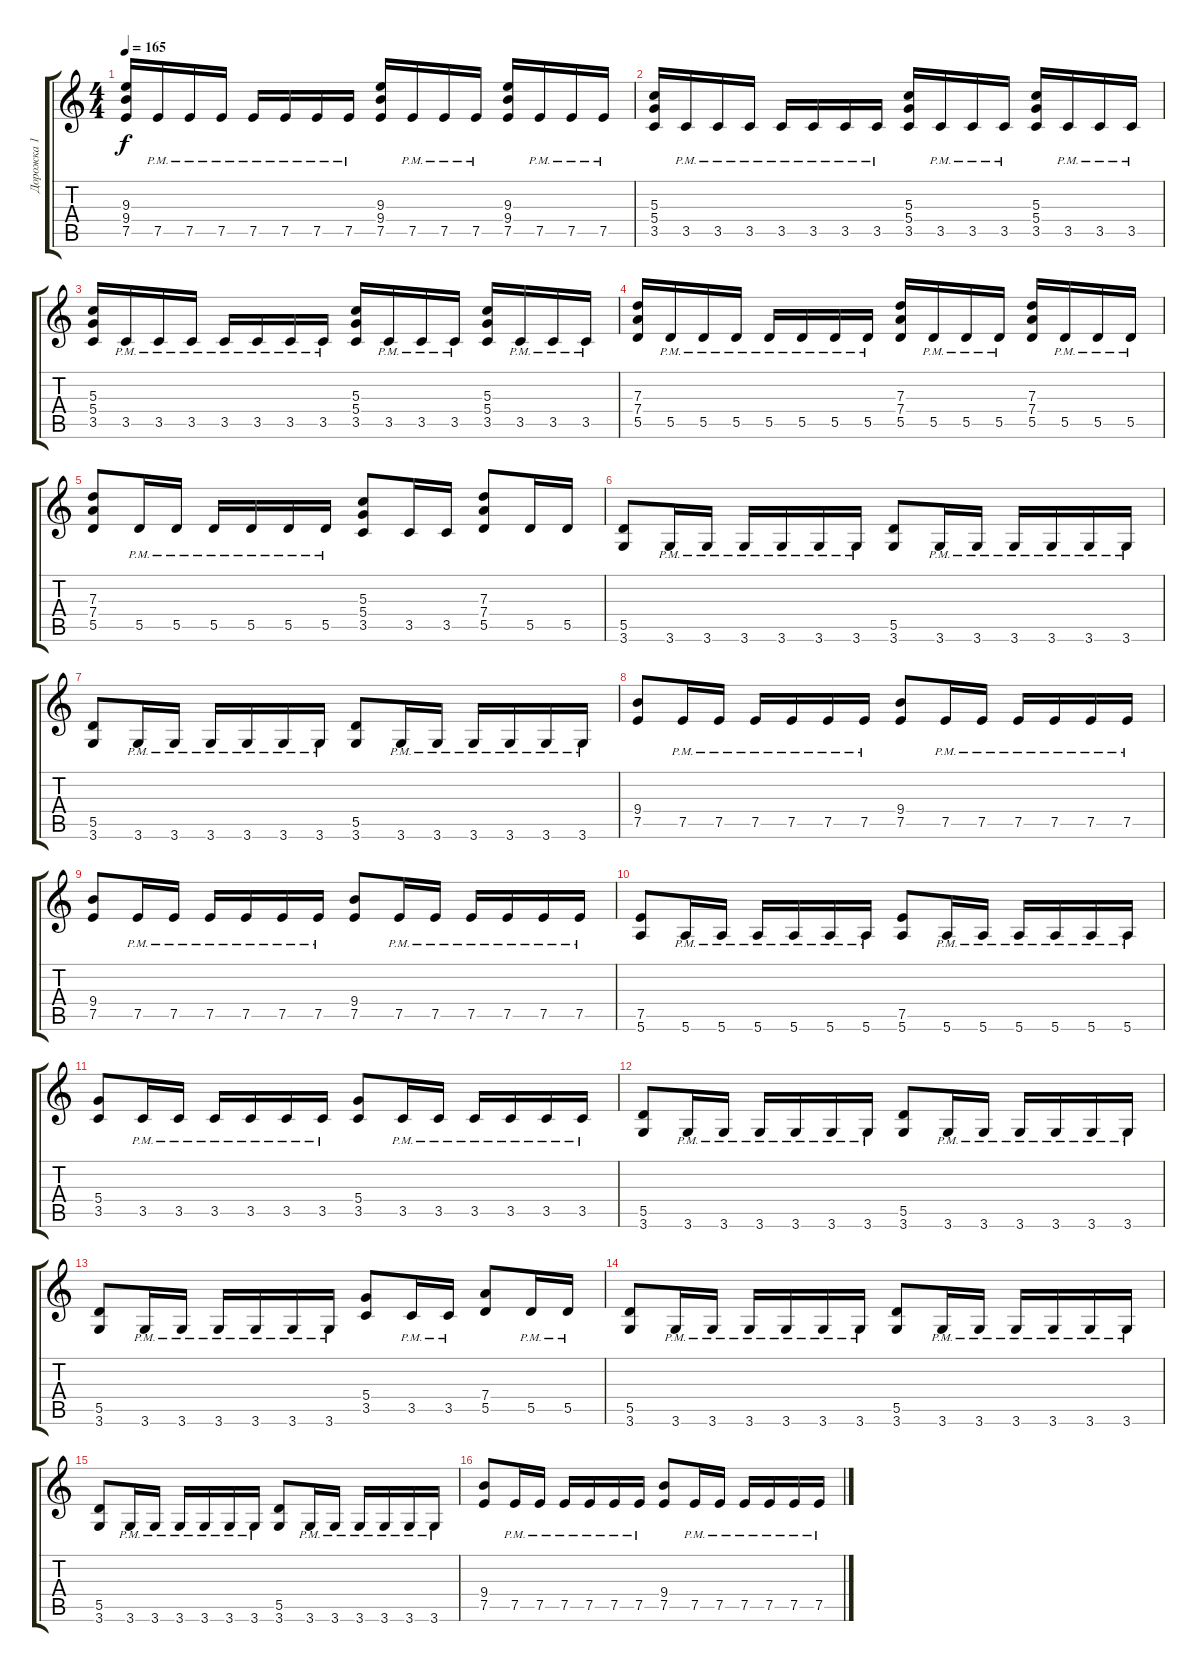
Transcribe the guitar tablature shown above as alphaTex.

\track ("Дорожка 1" "Дорожка 1") {instrument overdrivenguitar}
\staff {score tabs}
\tuning (E4 B3 G3 D3 A2 E2) {hide}
\ts (4 4)
\tempo 165
\clef g2
\ks c
(9.3 9.4 7.5).16{dy f} 7.5{pm}.16 7.5{pm}.16 7.5{pm}.16 7.5{pm}.16 7.5{pm}.16 7.5{pm}.16 7.5{pm}.16 (9.3 9.4 7.5).16 7.5{pm}.16 7.5{pm}.16 7.5{pm}.16 (9.3 9.4 7.5).16 7.5{pm}.16 7.5{pm}.16 7.5{pm}.16 |
(5.3 5.4 3.5).16 3.5{pm}.16 3.5{pm}.16 3.5{pm}.16 3.5{pm}.16 3.5{pm}.16 3.5{pm}.16 3.5{pm}.16 (5.3 5.4 3.5).16 3.5{pm}.16 3.5{pm}.16 3.5{pm}.16 (5.3 5.4 3.5).16 3.5{pm}.16 3.5{pm}.16 3.5{pm}.16 |
(5.3 5.4 3.5).16 3.5{pm}.16 3.5{pm}.16 3.5{pm}.16 3.5{pm}.16 3.5{pm}.16 3.5{pm}.16 3.5{pm}.16 (5.3 5.4 3.5).16 3.5{pm}.16 3.5{pm}.16 3.5{pm}.16 (5.3 5.4 3.5).16 3.5{pm}.16 3.5{pm}.16 3.5{pm}.16 |
(7.3 7.4 5.5).16 5.5{pm}.16 5.5{pm}.16 5.5{pm}.16 5.5{pm}.16 5.5{pm}.16 5.5{pm}.16 5.5{pm}.16 (7.3 7.4 5.5).16 5.5{pm}.16 5.5{pm}.16 5.5{pm}.16 (7.3 7.4 5.5).16 5.5{pm}.16 5.5{pm}.16 5.5{pm}.16 |
(7.3 7.4 5.5).8 5.5{pm}.16 5.5{pm}.16 5.5{pm}.16 5.5{pm}.16 5.5{pm}.16 5.5{pm}.16 (5.3 5.4 3.5).8 3.5.16 3.5.16 (7.3 7.4 5.5).8 5.5.16 5.5.16 |
(5.5 3.6).8 3.6{pm}.16 3.6{pm}.16 3.6{pm}.16 3.6{pm}.16 3.6{pm}.16 3.6{pm}.16 (5.5 3.6).8 3.6{pm}.16 3.6{pm}.16 3.6{pm}.16 3.6{pm}.16 3.6{pm}.16 3.6{pm}.16 |
(5.5 3.6).8 3.6{pm}.16 3.6{pm}.16 3.6{pm}.16 3.6{pm}.16 3.6{pm}.16 3.6{pm}.16 (5.5 3.6).8 3.6{pm}.16 3.6{pm}.16 3.6{pm}.16 3.6{pm}.16 3.6{pm}.16 3.6{pm}.16 |
(9.4 7.5).8 7.5{pm}.16 7.5{pm}.16 7.5{pm}.16 7.5{pm}.16 7.5{pm}.16 7.5{pm}.16 (9.4 7.5).8 7.5{pm}.16 7.5{pm}.16 7.5{pm}.16 7.5{pm}.16 7.5{pm}.16 7.5{pm}.16 |
(9.4 7.5).8 7.5{pm}.16 7.5{pm}.16 7.5{pm}.16 7.5{pm}.16 7.5{pm}.16 7.5{pm}.16 (9.4 7.5).8 7.5{pm}.16 7.5{pm}.16 7.5{pm}.16 7.5{pm}.16 7.5{pm}.16 7.5{pm}.16 |
(7.5 5.6).8 5.6{pm}.16 5.6{pm}.16 5.6{pm}.16 5.6{pm}.16 5.6{pm}.16 5.6{pm}.16 (7.5 5.6).8 5.6{pm}.16 5.6{pm}.16 5.6{pm}.16 5.6{pm}.16 5.6{pm}.16 5.6{pm}.16 |
(5.4 3.5).8 3.5{pm}.16 3.5{pm}.16 3.5{pm}.16 3.5{pm}.16 3.5{pm}.16 3.5{pm}.16 (5.4 3.5).8 3.5{pm}.16 3.5{pm}.16 3.5{pm}.16 3.5{pm}.16 3.5{pm}.16 3.5{pm}.16 |
(5.5 3.6).8 3.6{pm}.16 3.6{pm}.16 3.6{pm}.16 3.6{pm}.16 3.6{pm}.16 3.6{pm}.16 (5.5 3.6).8 3.6{pm}.16 3.6{pm}.16 3.6{pm}.16 3.6{pm}.16 3.6{pm}.16 3.6{pm}.16 |
(5.5 3.6).8 3.6{pm}.16 3.6{pm}.16 3.6{pm}.16 3.6{pm}.16 3.6{pm}.16 3.6{pm}.16 (5.4 3.5).8 3.5{pm}.16 3.5{pm}.16 (7.4 5.5).8 5.5{pm}.16 5.5{pm}.16 |
(5.5 3.6).8 3.6{pm}.16 3.6{pm}.16 3.6{pm}.16 3.6{pm}.16 3.6{pm}.16 3.6{pm}.16 (5.5 3.6).8 3.6{pm}.16 3.6{pm}.16 3.6{pm}.16 3.6{pm}.16 3.6{pm}.16 3.6{pm}.16 |
(5.5 3.6).8 3.6{pm}.16 3.6{pm}.16 3.6{pm}.16 3.6{pm}.16 3.6{pm}.16 3.6{pm}.16 (5.5 3.6).8 3.6{pm}.16 3.6{pm}.16 3.6{pm}.16 3.6{pm}.16 3.6{pm}.16 3.6{pm}.16 |
(9.4 7.5).8 7.5{pm}.16 7.5{pm}.16 7.5{pm}.16 7.5{pm}.16 7.5{pm}.16 7.5{pm}.16 (9.4 7.5).8 7.5{pm}.16 7.5{pm}.16 7.5{pm}.16 7.5{pm}.16 7.5{pm}.16 7.5{pm}.16
